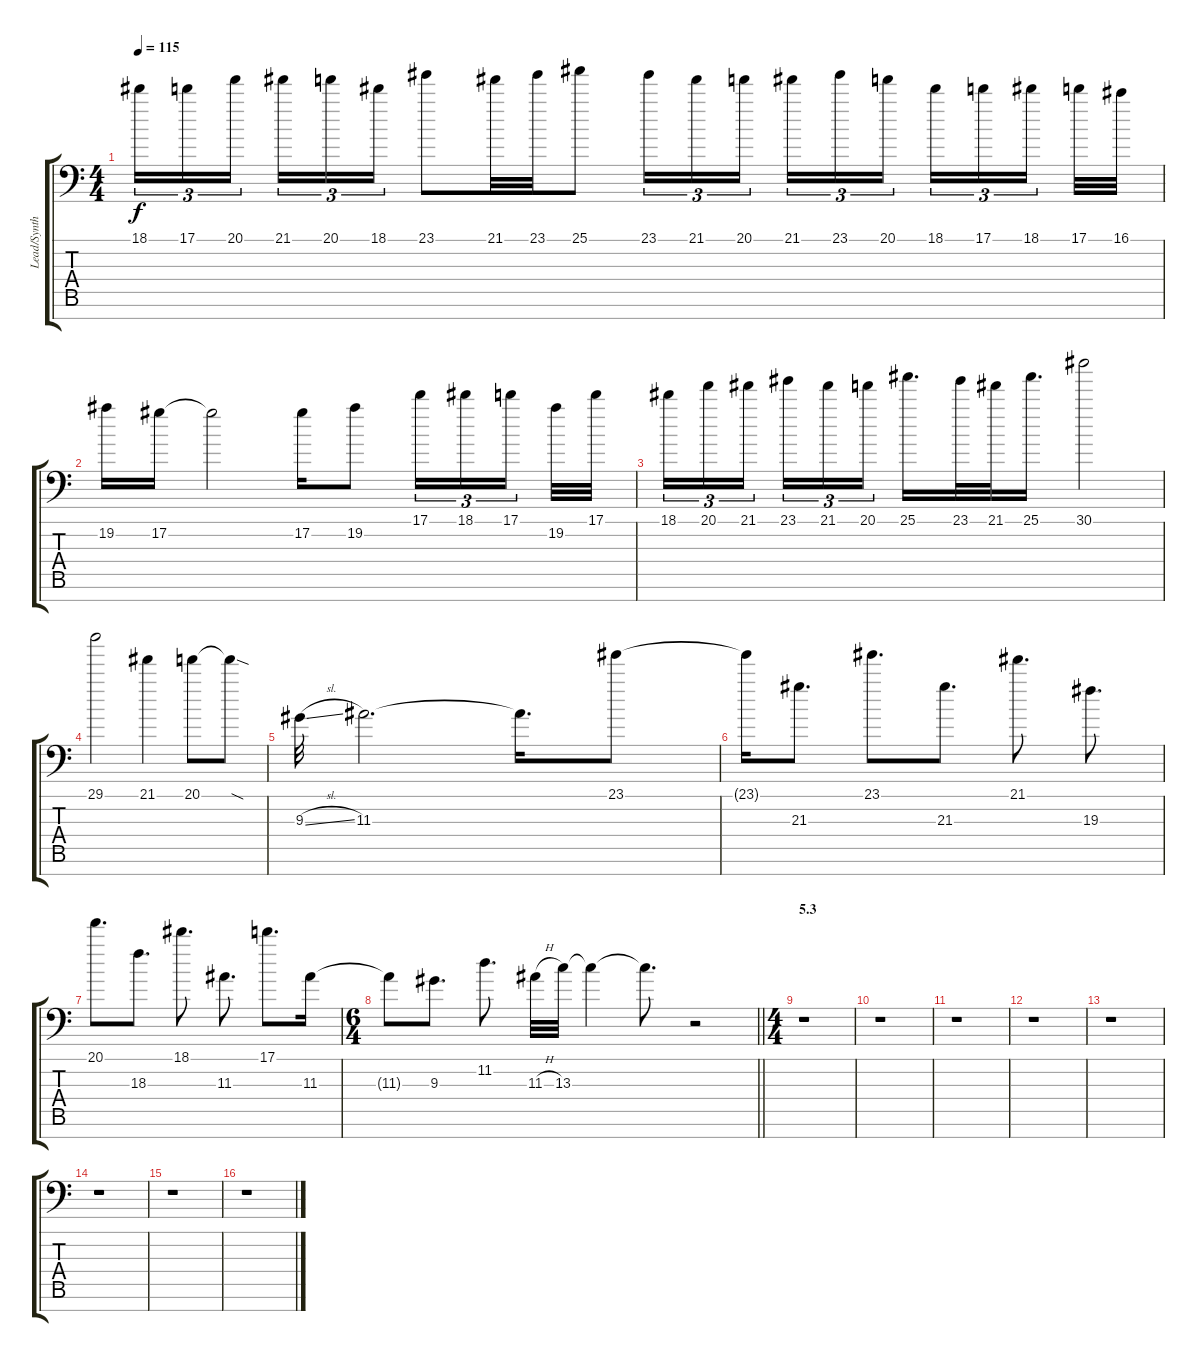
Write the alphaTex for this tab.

\track ("Lead/Synth" "Lead/Synth") {instrument distortionguitar}
\staff {score tabs}
\tuning (A3 Eb3 B2 Gb2 Db2 Ab1 Eb1) {hide}
\ts (4 4)
\tempo 115
\clef f4
\ks c
18.1.16{tu (3 2) dy f} 17.1.16{tu (3 2)} 20.1.16{tu (3 2) beam splitsecondary} 21.1.16{tu (3 2)} 20.1.16{tu (3 2)} 18.1.16{tu (3 2)} 23.1.8 21.1.32 23.1.32 25.1.8 23.1.16{tu (3 2)} 21.1.16{tu (3 2)} 20.1.16{tu (3 2) beam splitsecondary} 21.1.16{tu (3 2)} 23.1.16{tu (3 2)} 20.1.16{tu (3 2) beam splitsecondary} 18.1.16{tu (3 2)} 17.1.16{tu (3 2)} 18.1.16{tu (3 2) beam splitsecondary} 17.1.32 16.1.32 |
19.2.16 17.2.16 17.2{t}.2 17.2.16 19.2.8 17.1.16{tu (3 2)} 18.1.16{tu (3 2)} 17.1.16{tu (3 2) beam splitsecondary} 19.2.32 17.1.32 |
18.1.16{tu (3 2)} 20.1.16{tu (3 2)} 21.1.16{tu (3 2) beam splitsecondary} 23.1.16{tu (3 2)} 21.1.16{tu (3 2)} 20.1.16{tu (3 2)} 25.1.16{d} 23.1.32 21.1.32 25.1.16{d} 30.1.2 |
29.1.2 21.1.4 20.1.8 20.1{sod t}.8 |
9.3{sl}.32 11.3.2{d} 11.3{t}.16{d} 23.1.8 |
23.1{t}.16 21.3.8{d} 23.1.8{d} 21.3.8{d} 21.1.8{d} 19.3.8{d} |
20.1.8{d} 18.3.8{d} 18.1.8{d} 11.3.8{d} 17.1.8{d} 11.3.16 |
\ts (6 4)
\barLineRight lightlight
11.3{t}.8 9.3.8{d} 11.2.8{d} 11.3{h}.32 13.3.32 13.3{t}.4 13.3{t}.8{d} r.2{volume 10} |
\ts (4 4)
\section ("" "5.3")
r.1 |
r.1 |
r.1 |
r.1 |
r.1 |
r.1 |
r.1 |
r.1
